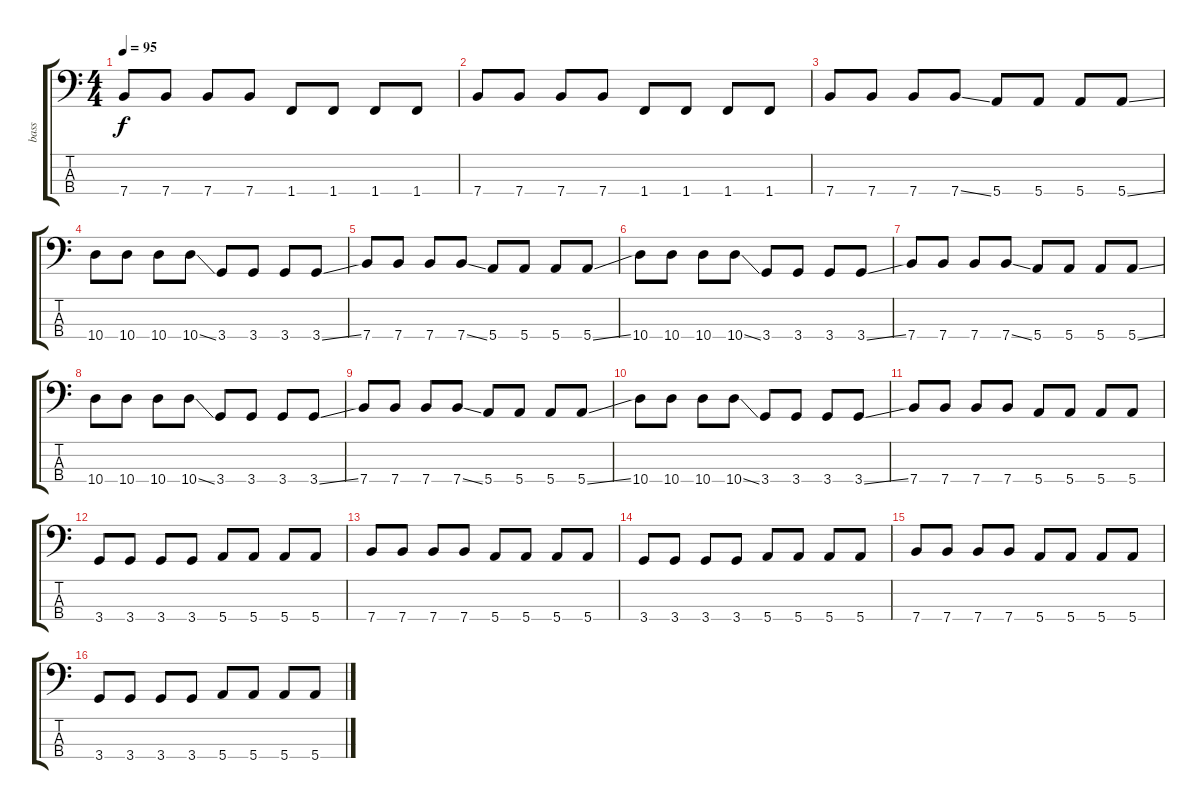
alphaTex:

\track ("bass" "bass") {instrument electricbassfinger}
\staff {score tabs}
\tuning (G2 D2 A1 E1) {hide}
\ts (4 4)
\tempo 95
\clef f4
\ks c
7.4.8{dy f} 7.4.8 7.4.8 7.4.8 1.4.8 1.4.8 1.4.8 1.4.8 |
7.4.8 7.4.8 7.4.8 7.4.8 1.4.8 1.4.8 1.4.8 1.4.8 |
7.4.8 7.4.8 7.4.8 7.4{ss}.8 5.4.8 5.4.8 5.4.8 5.4{ss}.8 |
10.4.8 10.4.8 10.4.8 10.4{ss}.8 3.4.8 3.4.8 3.4.8 3.4{ss}.8 |
7.4.8 7.4.8 7.4.8 7.4{ss}.8 5.4.8 5.4.8 5.4.8 5.4{ss}.8 |
10.4.8 10.4.8 10.4.8 10.4{ss}.8 3.4.8 3.4.8 3.4.8 3.4{ss}.8 |
7.4.8 7.4.8 7.4.8 7.4{ss}.8 5.4.8 5.4.8 5.4.8 5.4{ss}.8 |
10.4.8 10.4.8 10.4.8 10.4{ss}.8 3.4.8 3.4.8 3.4.8 3.4{ss}.8 |
7.4.8 7.4.8 7.4.8 7.4{ss}.8 5.4.8 5.4.8 5.4.8 5.4{ss}.8 |
10.4.8 10.4.8 10.4.8 10.4{ss}.8 3.4.8 3.4.8 3.4.8 3.4{ss}.8 |
7.4.8 7.4.8 7.4.8 7.4.8 5.4.8 5.4.8 5.4.8 5.4.8 |
3.4.8 3.4.8 3.4.8 3.4.8 5.4.8 5.4.8 5.4.8 5.4.8 |
7.4.8 7.4.8 7.4.8 7.4.8 5.4.8 5.4.8 5.4.8 5.4.8 |
3.4.8 3.4.8 3.4.8 3.4.8 5.4.8 5.4.8 5.4.8 5.4.8 |
7.4.8 7.4.8 7.4.8 7.4.8 5.4.8 5.4.8 5.4.8 5.4.8 |
3.4.8 3.4.8 3.4.8 3.4.8 5.4.8 5.4.8 5.4.8 5.4.8
